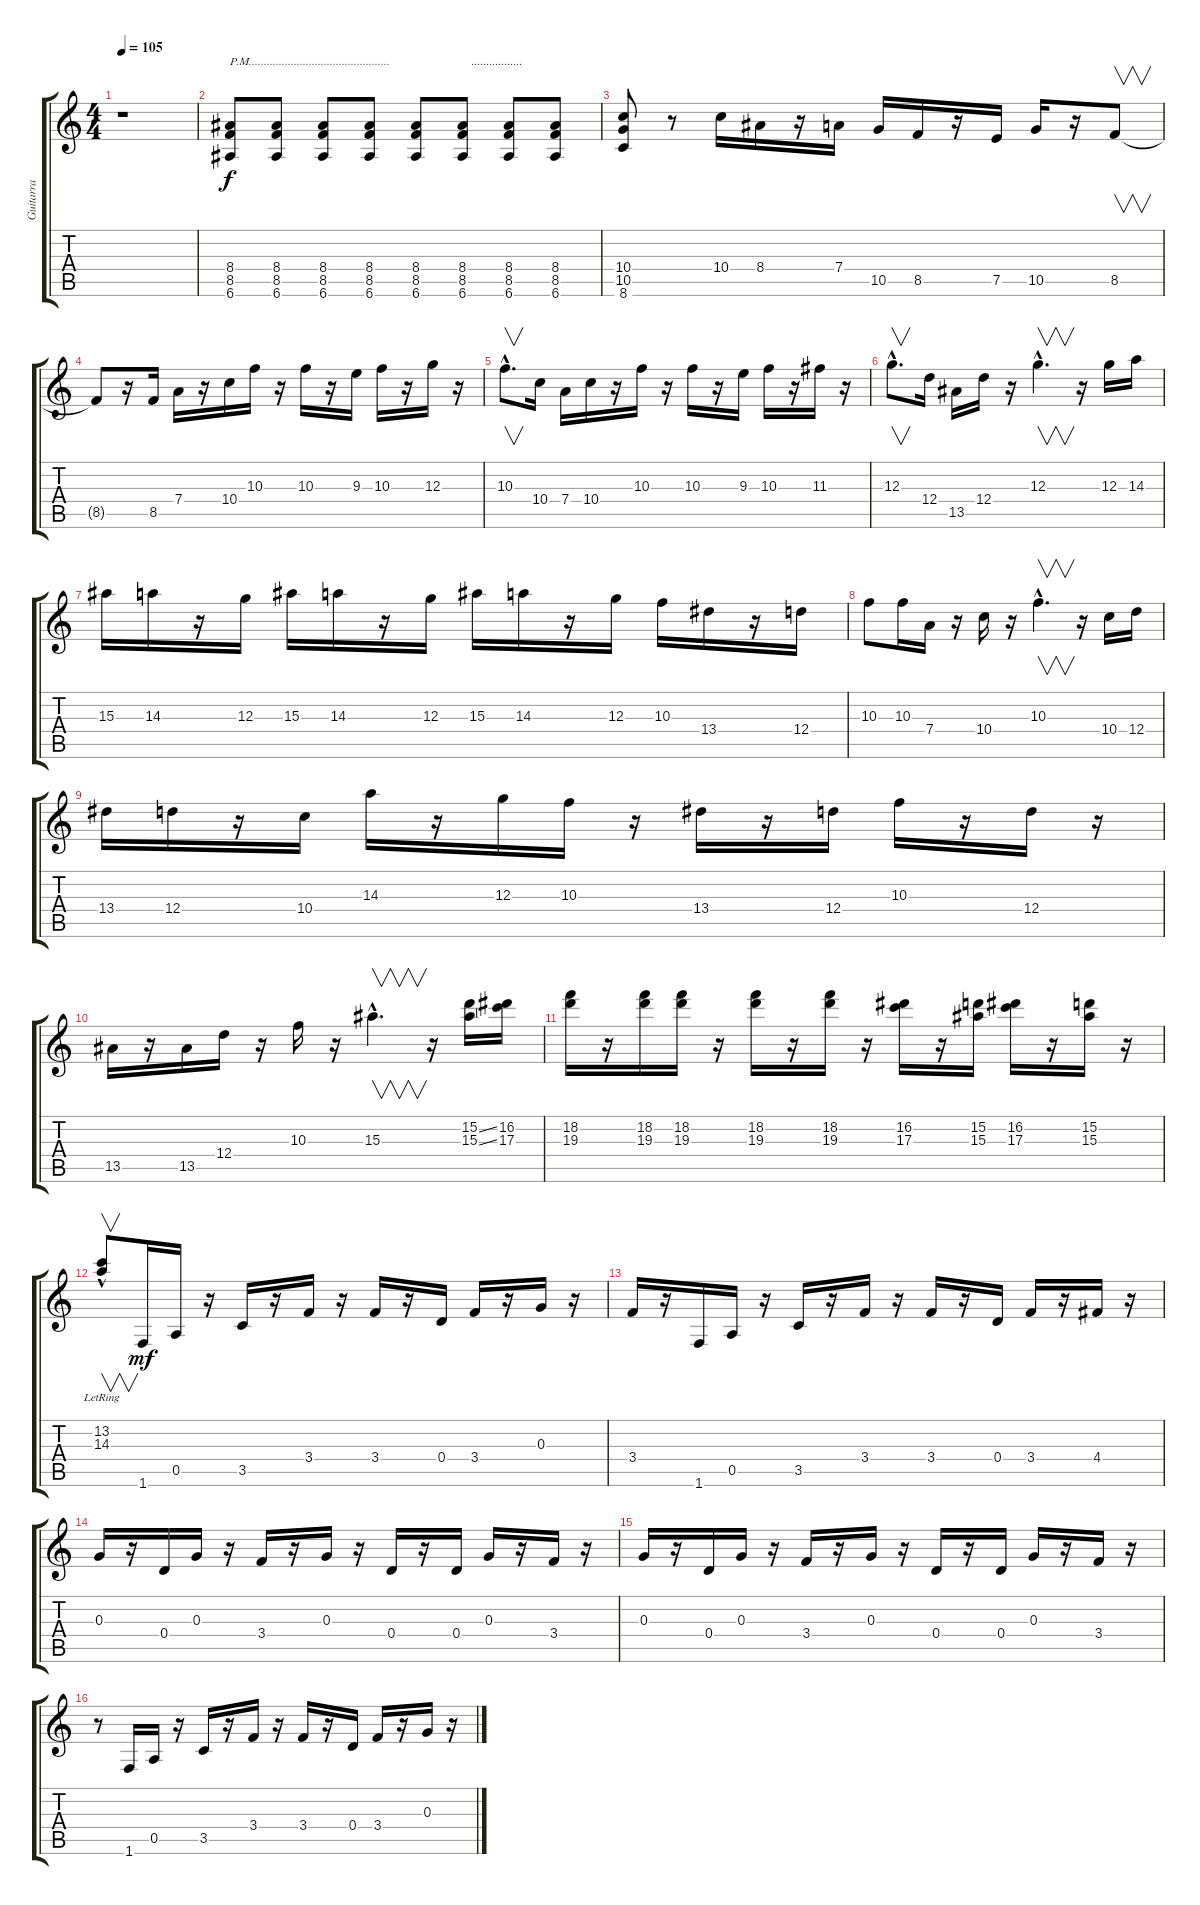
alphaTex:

\track ("Guitarra" "Guitarra") {instrument distortionguitar}
\staff {score tabs}
\tuning (E4 B3 G3 D3 A2 E2) {hide}
\ts (4 4)
\tempo 105
\clef g2
\ks c
r.1{dy f} |
(8.4 8.5 6.6).8{txt "P.M..............................................."} (8.4 8.5 6.6).8 (8.4 8.5 6.6).8 (8.4 8.5 6.6).8 (8.4 8.5 6.6).8 (8.4 8.5 6.6).8{txt "   ................."} (8.4 8.5 6.6).8 (8.4 8.5 6.6).8 |
(10.4 10.5 8.6).8 r.8 10.4.16 8.4.16 r.16 7.4.16 10.5.16 8.5.16 r.16 7.5.16 10.5.16 r.16 8.5.8{v} |
8.5{t}.8 r.16 8.5.16 7.4.16 r.16 10.4.16 10.3.16 r.16 10.3.16 r.16 9.3.16 10.3.16 r.16 12.3.16 r.16 |
10.3{hac}.8{v d} 10.4.16 7.4.16 10.4.16 r.16 10.3.16 r.16 10.3.16 r.16 9.3.16 10.3.16 r.16 11.3.16 r.16 |
12.3{hac}.8{v d} 12.4.16 13.5.16 12.4.16 r.16 12.3{hac}.4{v d} r.16 12.3.16 14.3.16 |
15.3.16 14.3.16 r.16 12.3.16 15.3.16 14.3.16 r.16 12.3.16 15.3.16 14.3.16 r.16 12.3.16 10.3.16 13.4.16 r.16 12.4.16 |
10.3.8 10.3.16 7.4.16 r.16 10.4.16 r.16 10.3{hac}.4{v d} r.16 10.4.16 12.4.16 |
13.4.16 12.4.16 r.16 10.4.16 14.3.16 r.16 12.3.16 10.3.16 r.16 13.4.16 r.16 12.4.16 10.3.16 r.16 12.4.16 r.16 |
13.5.16 r.16 13.5.16 12.4.16 r.16 10.3.16 r.16 15.3{hac}.4{v d} r.16 (15.2{ss} 15.3{ss}).16 (16.2 17.3).16 |
(18.2 19.3).16 r.16 (18.2 19.3).16 (18.2 19.3).16 r.16 (18.2 19.3).16 r.16 (18.2 19.3).16 r.16 (16.2 17.3).16 r.16 (15.2 15.3).16 (16.2 17.3).16 r.16 (15.2 15.3).16 r.16 |
(13.2{hac lr} 14.3{lr}).8{v} 1.6.16{dy mf} 0.5.16 r.16 3.5.16 r.16 3.4.16 r.16 3.4.16 r.16 0.4.16 3.4.16 r.16 0.3.16 r.16 |
3.4.16 r.16 1.6.16 0.5.16 r.16 3.5.16 r.16 3.4.16 r.16 3.4.16 r.16 0.4.16 3.4.16 r.16 4.4.16 r.16 |
0.3.16 r.16 0.4.16 0.3.16 r.16 3.4.16 r.16 0.3.16 r.16 0.4.16 r.16 0.4.16 0.3.16 r.16 3.4.16 r.16 |
0.3.16 r.16 0.4.16 0.3.16 r.16 3.4.16 r.16 0.3.16 r.16 0.4.16 r.16 0.4.16 0.3.16 r.16 3.4.16 r.16 |
r.8 1.6.16 0.5.16 r.16 3.5.16 r.16 3.4.16 r.16 3.4.16 r.16 0.4.16 3.4.16 r.16 0.3.16 r.16
